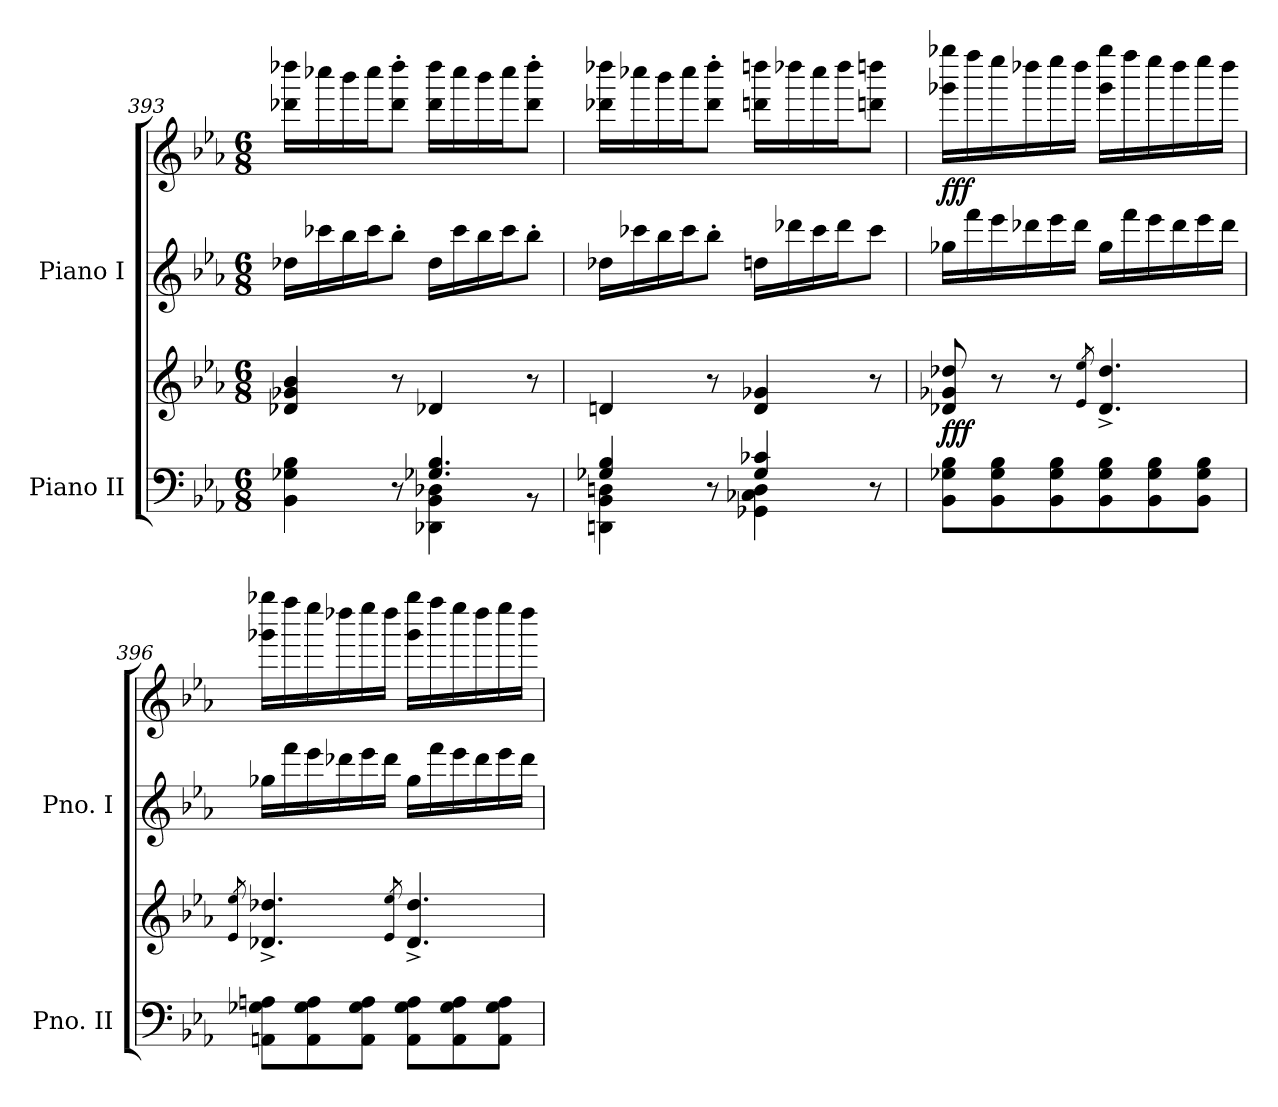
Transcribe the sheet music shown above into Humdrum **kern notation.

**kern	**kern	**dynam	**kern	**kern	**dynam
*part2	*part2	*part2	*part1	*part1	*part1
*staff4	*staff3	*staff3/4	*staff2	*staff1	*staff1/2
*I"Piano II	*	*	*I"Piano I	*	*
*I'Pno. II	*	*	*I'Pno. I	*	*
*clefF4	*clefG2	*	*clefG2	*clefG2	*
*k[b-e-a-]	*k[b-e-a-]	*	*k[b-e-a-]	*k[b-e-a-]	*
*M6/8	*M6/8	*	*M6/8	*M6/8	*
=393	=393	=393	=393	=393	=393
*^	*	*	*	*	*
4BB-\ 4G-X\ 4B-\	8rAAAyy	4d-X/ 4g-X/ 4b-/	.	16dd-X\LL	16ddd-X\ 16dddd-X\LL	.
.	.	.	.	16ccc-X\	16cccc-X\	.
.	8ryy	.	.	16bb-\	16bbb-\	.
.	.	.	.	16ccc-\J	16cccc-\J	.
8r	8ryy	8r	.	8bb-'\J	8ddd-\' 8dddd-\'J	.
4.G-X/ 4.B-/	4DD-X\ 4BB-\ 4D-X\	4d-X/	.	16dd-\LL	16ddd-\ 16dddd-\LL	.
.	.	.	.	16ccc-\	16cccc-\	.
.	.	.	.	16bb-\	16bbb-\	.
.	.	.	.	16ccc-\J	16cccc-\J	.
.	8r	8r	.	8bb-'\J	8ddd-\' 8dddd-\'J	.
=394	=394	=394	=394	=394	=394	=394
4G-X/ 4B-/	4DDn\ 4BB-\ 4Dn\	4dn/	.	16dd-X\LL	16ddd-X\ 16dddd-X\LL	.
.	.	.	.	16ccc-X\	16cccc-X\	.
.	.	.	.	16bb-\	16bbb-\	.
.	.	.	.	16ccc-\J	16cccc-\J	.
8r	8ryy	8r	.	8bb-'\J	8ddd-\' 8dddd-\'J	.
4G-/ 4c-X/	4GG-X\ 4C-X\ 4D\	4d/ 4g-X/	.	16ddn\LL	16dddn\ 16ddddn\LL	.
.	.	.	.	16ddd-X\	16dddd-X\	.
.	.	.	.	16ccc-\	16cccc-\	.
.	.	.	.	16ddd-\J	16dddd-\J	.
8r	8ryy	8r	.	8ccc-\J	8dddn\ 8ddddn\J	.
!!LO:LB:g=z
=395	=395	=395	=395	=395	=395	=395
!	!	!	!LO:DY:b	!	!	!LO:DY:b
*v	*v	*	*	*	*	*
8BB-\ 8G-X\ 8B-\L	8d-X/ 8g-X/ 8dd-X/	fff	16gg-X\LL	16ggg-X\ 16gggg-X\LL	fff
.	.	.	16fff\	16ffff\	.
8BB-\ 8G-\ 8B-\	8r	.	16eee-\	16eeee-\	.
.	.	.	16ddd-X\	16dddd-X\	.
8BB-\ 8G-\ 8B-\	8r	.	16eee-\	16eeee-\	.
.	.	.	16ddd-\JJ	16dddd-\JJ	.
.	8qe-/ 8qee-/	.	.	.	.
8BB-\ 8G-\ 8B-\	4.d-/^ 4.dd-/^	.	16gg-\LL	16ggg-\ 16gggg-\LL	.
.	.	.	16fff\	16ffff\	.
8BB-\ 8G-\ 8B-\	.	.	16eee-\	16eeee-\	.
.	.	.	16ddd-\	16dddd-\	.
8BB-\ 8G-\ 8B-\J	.	.	16eee-\	16eeee-\	.
.	.	.	16ddd-\JJ	16dddd-\JJ	.
=396	=396	=396	=396	=396	=396
.	8qe-/ 8qee-/	.	.	.	.
8AAn\ 8G-X\ 8An\L	4.d-X/^ 4.dd-X/^	.	16gg-X\LL	16ggg-X\ 16gggg-X\LL	.
.	.	.	16fff\	16ffff\	.
8AA\ 8G-\ 8A\	.	.	16eee-\	16eeee-\	.
.	.	.	16ddd-X\	16dddd-X\	.
8AA\ 8G-\ 8A\J	.	.	16eee-\	16eeee-\	.
.	.	.	16ddd-\JJ	16dddd-\JJ	.
.	8qe-/ 8qee-/	.	.	.	.
8AA\ 8G-\ 8A\L	4.d-/^ 4.dd-/^	.	16gg-\LL	16ggg-\ 16gggg-\LL	.
.	.	.	16fff\	16ffff\	.
8AA\ 8G-\ 8A\	.	.	16eee-\	16eeee-\	.
.	.	.	16ddd-\	16dddd-\	.
8AA\ 8G-\ 8A\J	.	.	16eee-\	16eeee-\	.
.	.	.	16ddd-\JJ	16dddd-\JJ	.
=	=	=	=	=	=
*-	*-	*-	*-	*-	*-
